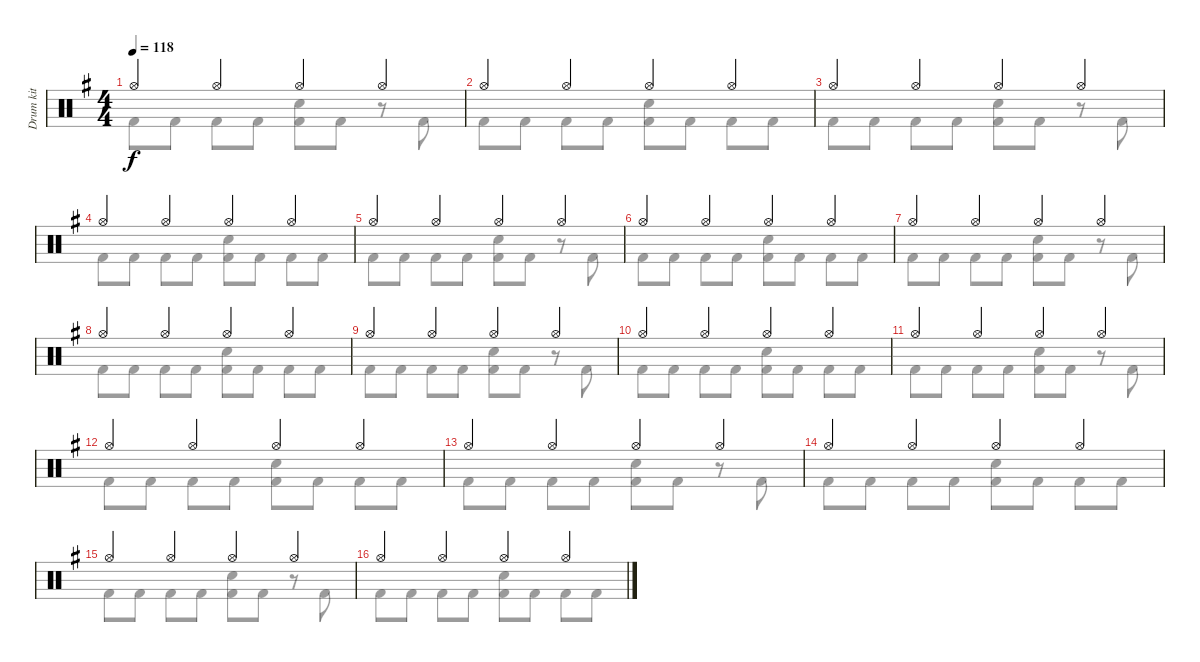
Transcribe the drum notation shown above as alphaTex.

\track ("Drum kit" "Drum kit") {instrument percussion}
\staff {score}
\articulation defaults
\voice
\ts (4 4)
\tempo 118
\clef neutral
\ks eminor "Hi-Hat (open)".4{dy f} "Hi-Hat (open)".4 "Hi-Hat (open)".4 "Hi-Hat (open)".4
|
"Hi-Hat (open)".4 "Hi-Hat (open)".4 "Hi-Hat (open)".4 "Hi-Hat (open)".4 |
"Hi-Hat (open)".4 "Hi-Hat (open)".4 "Hi-Hat (open)".4 "Hi-Hat (open)".4 |
"Hi-Hat (open)".4 "Hi-Hat (open)".4 "Hi-Hat (open)".4 "Hi-Hat (open)".4 |
"Hi-Hat (open)".4 "Hi-Hat (open)".4 "Hi-Hat (open)".4 "Hi-Hat (open)".4 |
"Hi-Hat (open)".4 "Hi-Hat (open)".4 "Hi-Hat (open)".4 "Hi-Hat (open)".4 |
"Hi-Hat (open)".4 "Hi-Hat (open)".4 "Hi-Hat (open)".4 "Hi-Hat (open)".4 |
"Hi-Hat (open)".4 "Hi-Hat (open)".4 "Hi-Hat (open)".4 "Hi-Hat (open)".4 |
"Hi-Hat (open)".4 "Hi-Hat (open)".4 "Hi-Hat (open)".4 "Hi-Hat (open)".4 |
"Hi-Hat (open)".4 "Hi-Hat (open)".4 "Hi-Hat (open)".4 "Hi-Hat (open)".4 |
"Hi-Hat (open)".4 "Hi-Hat (open)".4 "Hi-Hat (open)".4 "Hi-Hat (open)".4 |
"Hi-Hat (open)".4 "Hi-Hat (open)".4 "Hi-Hat (open)".4 "Hi-Hat (open)".4 |
"Hi-Hat (open)".4 "Hi-Hat (open)".4 "Hi-Hat (open)".4 "Hi-Hat (open)".4 |
"Hi-Hat (open)".4 "Hi-Hat (open)".4 "Hi-Hat (open)".4 "Hi-Hat (open)".4 |
"Hi-Hat (open)".4 "Hi-Hat (open)".4 "Hi-Hat (open)".4 "Hi-Hat (open)".4 |
"Hi-Hat (open)".4 "Hi-Hat (open)".4 "Hi-Hat (open)".4 "Hi-Hat (open)".4
\voice
\clef neutral
\ottava regular
\simile none
\ks eminor "Kick (hit) 2".8{dy f} "Kick (hit) 2".8 "Kick (hit) 2".8 "Kick (hit) 2".8
("Kick (hit) 2" "Electric Snare (hit)").8 "Kick (hit) 2".8 r.8 "Kick (hit) 2".8 |
"Kick (hit) 2".8 "Kick (hit) 2".8 "Kick (hit) 2".8 "Kick (hit) 2".8 ("Kick (hit) 2" "Electric Snare (hit)").8 "Kick (hit) 2".8 "Kick (hit) 2".8 "Kick (hit) 2".8 |
"Kick (hit) 2".8 "Kick (hit) 2".8 "Kick (hit) 2".8 "Kick (hit) 2".8 ("Kick (hit) 2" "Electric Snare (hit)").8 "Kick (hit) 2".8 r.8 "Kick (hit) 2".8 |
"Kick (hit) 2".8 "Kick (hit) 2".8 "Kick (hit) 2".8 "Kick (hit) 2".8 ("Kick (hit) 2" "Electric Snare (hit)").8 "Kick (hit) 2".8 "Kick (hit) 2".8 "Kick (hit) 2".8 |
"Kick (hit) 2".8 "Kick (hit) 2".8 "Kick (hit) 2".8 "Kick (hit) 2".8 ("Kick (hit) 2" "Electric Snare (hit)").8 "Kick (hit) 2".8 r.8 "Kick (hit) 2".8 |
"Kick (hit) 2".8 "Kick (hit) 2".8 "Kick (hit) 2".8 "Kick (hit) 2".8 ("Kick (hit) 2" "Electric Snare (hit)").8 "Kick (hit) 2".8 "Kick (hit) 2".8 "Kick (hit) 2".8 |
"Kick (hit) 2".8 "Kick (hit) 2".8 "Kick (hit) 2".8 "Kick (hit) 2".8 ("Kick (hit) 2" "Electric Snare (hit)").8 "Kick (hit) 2".8 r.8 "Kick (hit) 2".8 |
"Kick (hit) 2".8 "Kick (hit) 2".8 "Kick (hit) 2".8 "Kick (hit) 2".8 ("Kick (hit) 2" "Electric Snare (hit)").8 "Kick (hit) 2".8 "Kick (hit) 2".8 "Kick (hit) 2".8 |
"Kick (hit) 2".8 "Kick (hit) 2".8 "Kick (hit) 2".8 "Kick (hit) 2".8 ("Kick (hit) 2" "Electric Snare (hit)").8 "Kick (hit) 2".8 r.8 "Kick (hit) 2".8 |
"Kick (hit) 2".8 "Kick (hit) 2".8 "Kick (hit) 2".8 "Kick (hit) 2".8 ("Kick (hit) 2" "Electric Snare (hit)").8 "Kick (hit) 2".8 "Kick (hit) 2".8 "Kick (hit) 2".8 |
"Kick (hit) 2".8 "Kick (hit) 2".8 "Kick (hit) 2".8 "Kick (hit) 2".8 ("Kick (hit) 2" "Electric Snare (hit)").8 "Kick (hit) 2".8 r.8 "Kick (hit) 2".8 |
"Kick (hit) 2".8 "Kick (hit) 2".8 "Kick (hit) 2".8 "Kick (hit) 2".8 ("Kick (hit) 2" "Electric Snare (hit)").8 "Kick (hit) 2".8 "Kick (hit) 2".8 "Kick (hit) 2".8 |
"Kick (hit) 2".8 "Kick (hit) 2".8 "Kick (hit) 2".8 "Kick (hit) 2".8 ("Kick (hit) 2" "Electric Snare (hit)").8 "Kick (hit) 2".8 r.8 "Kick (hit) 2".8 |
"Kick (hit) 2".8 "Kick (hit) 2".8 "Kick (hit) 2".8 "Kick (hit) 2".8 ("Kick (hit) 2" "Electric Snare (hit)").8 "Kick (hit) 2".8 "Kick (hit) 2".8 "Kick (hit) 2".8 |
"Kick (hit) 2".8 "Kick (hit) 2".8 "Kick (hit) 2".8 "Kick (hit) 2".8 ("Kick (hit) 2" "Electric Snare (hit)").8 "Kick (hit) 2".8 r.8 "Kick (hit) 2".8 |
"Kick (hit) 2".8 "Kick (hit) 2".8 "Kick (hit) 2".8 "Kick (hit) 2".8 ("Kick (hit) 2" "Electric Snare (hit)").8 "Kick (hit) 2".8 "Kick (hit) 2".8 "Kick (hit) 2".8
